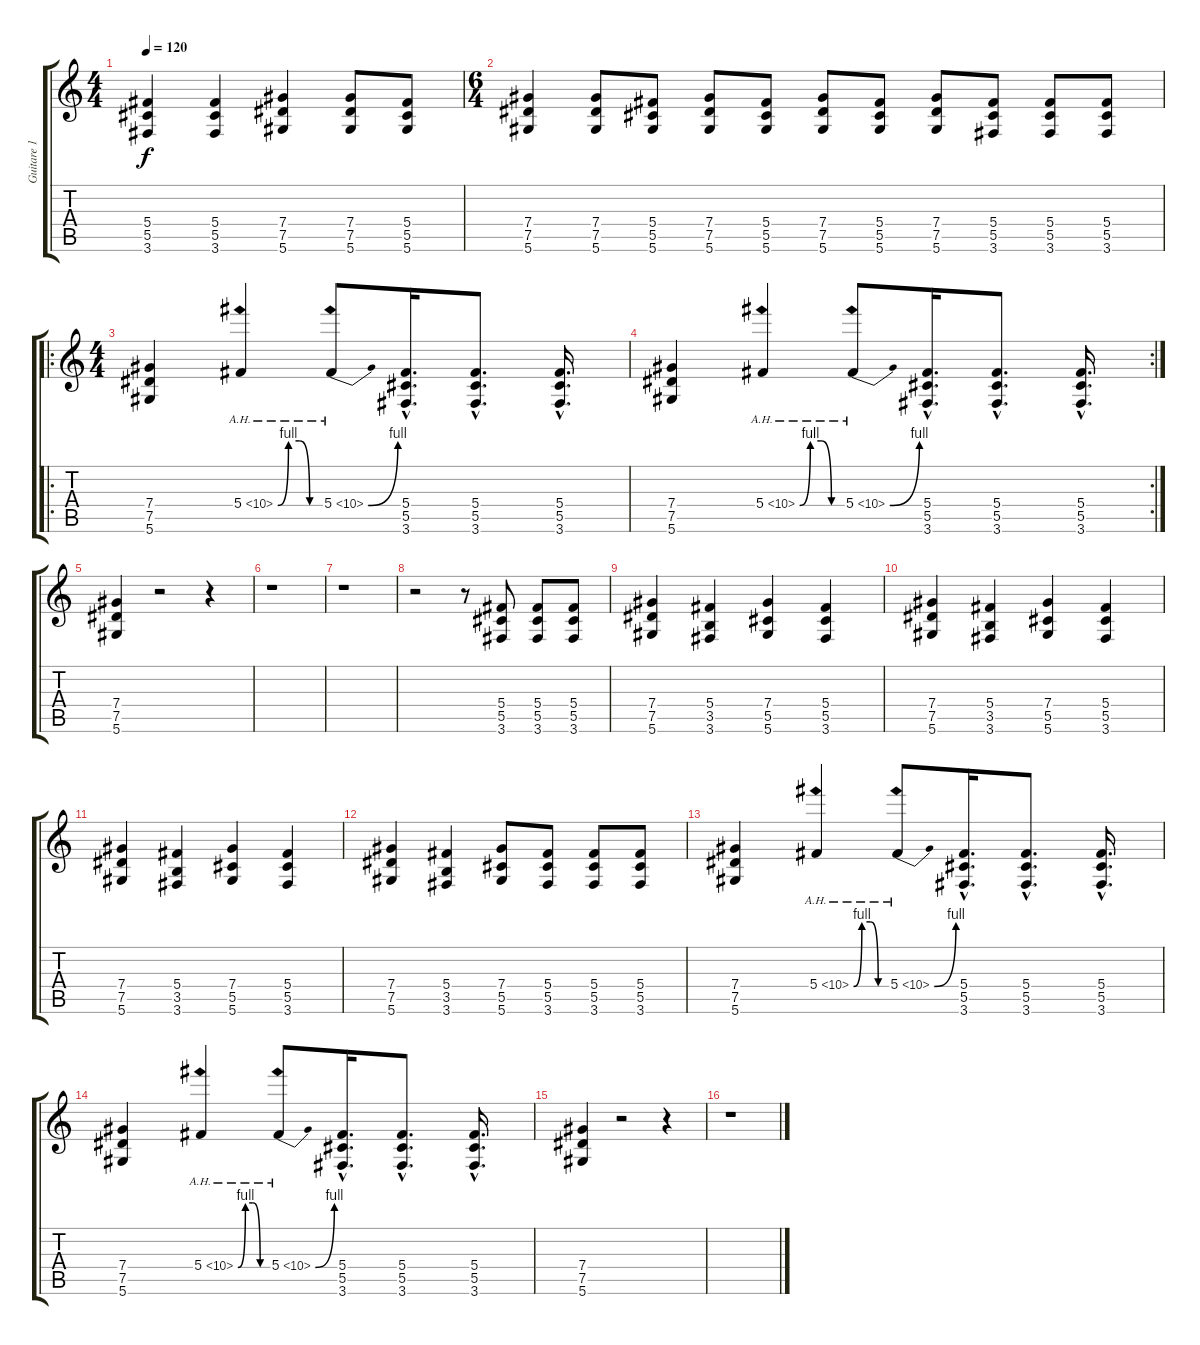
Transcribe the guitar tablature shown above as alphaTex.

\track ("Guitare 1" "Guitare 1") {instrument distortionguitar}
\staff {score tabs}
\tuning (Eb4 Bb3 Gb3 Db3 Ab2 Eb2) {hide}
\ts (4 4)
\tempo 120
\clef g2
\ks c
(5.4 5.5 3.6).4{dy f} (5.4 5.5 3.6).4 (7.4 7.5 5.6).4 (7.4 7.5 5.6).8 (5.4 5.5 5.6).8 |
\ts (6 4)
(7.4 7.5 5.6).4 (7.4 7.5 5.6).8 (5.4 5.5 5.6).8 (7.4 7.5 5.6).8 (5.4 5.5 5.6).8 (7.4 7.5 5.6).8 (5.4 5.5 5.6).8 (7.4 7.5 5.6).8 (5.4 5.5 3.6).8 (5.4 5.5 3.6).8 (5.4 5.5 3.6).8 |
\ro
\ts (4 4)
(7.4 7.5 5.6).4 5.4{be (custom 0 0 15 4 30 4 45 0 60 0) ah 5}.4 5.4{be (bend 0 0 60 4) ah 5}.8 (5.4{hac} 5.5{hac} 3.6{hac}).16{d} (5.4{hac} 5.5{hac} 3.6{hac}).8{d} (5.4{hac} 5.5{hac} 3.6{hac}).16{d} |
\rc 2
(7.4 7.5 5.6).4 5.4{be (custom 0 0 15 4 30 4 45 0 60 0) ah 5}.4 5.4{be (bend 0 0 60 4) ah 5}.8 (5.4{hac} 5.5{hac} 3.6{hac}).16{d} (5.4{hac} 5.5{hac} 3.6{hac}).8{d} (5.4{hac} 5.5{hac} 3.6{hac}).16{d} |
(7.4 7.5 5.6).4 r.2 r.4 |
r.1 |
r.1 |
r.2 r.8 (5.4 5.5 3.6).8 (5.4 5.5 3.6).8 (5.4 5.5 3.6).8 |
(7.4 7.5 5.6).4 (5.4 3.5 3.6).4 (7.4 5.5 5.6).4 (5.4 5.5 3.6).4 |
(7.4 7.5 5.6).4 (5.4 3.5 3.6).4 (7.4 5.5 5.6).4 (5.4 5.5 3.6).4 |
(7.4 7.5 5.6).4 (5.4 3.5 3.6).4 (7.4 5.5 5.6).4 (5.4 5.5 3.6).4 |
(7.4 7.5 5.6).4 (5.4 3.5 3.6).4 (7.4 5.5 5.6).8 (5.4 5.5 3.6).8 (5.4 5.5 3.6).8 (5.4 5.5 3.6).8 |
(7.4 7.5 5.6).4 5.4{be (custom 0 0 15 4 30 4 45 0 60 0) ah 5}.4 5.4{be (bend 0 0 60 4) ah 5}.8 (5.4{hac} 5.5{hac} 3.6{hac}).16{d} (5.4{hac} 5.5{hac} 3.6{hac}).8{d} (5.4{hac} 5.5{hac} 3.6{hac}).16{d} |
(7.4 7.5 5.6).4 5.4{be (custom 0 0 15 4 30 4 45 0 60 0) ah 5}.4 5.4{be (bend 0 0 60 4) ah 5}.8 (5.4{hac} 5.5{hac} 3.6{hac}).16{d} (5.4{hac} 5.5{hac} 3.6{hac}).8{d} (5.4{hac} 5.5{hac} 3.6{hac}).16{d} |
(7.4 7.5 5.6).4 r.2 r.4 |
r.1
